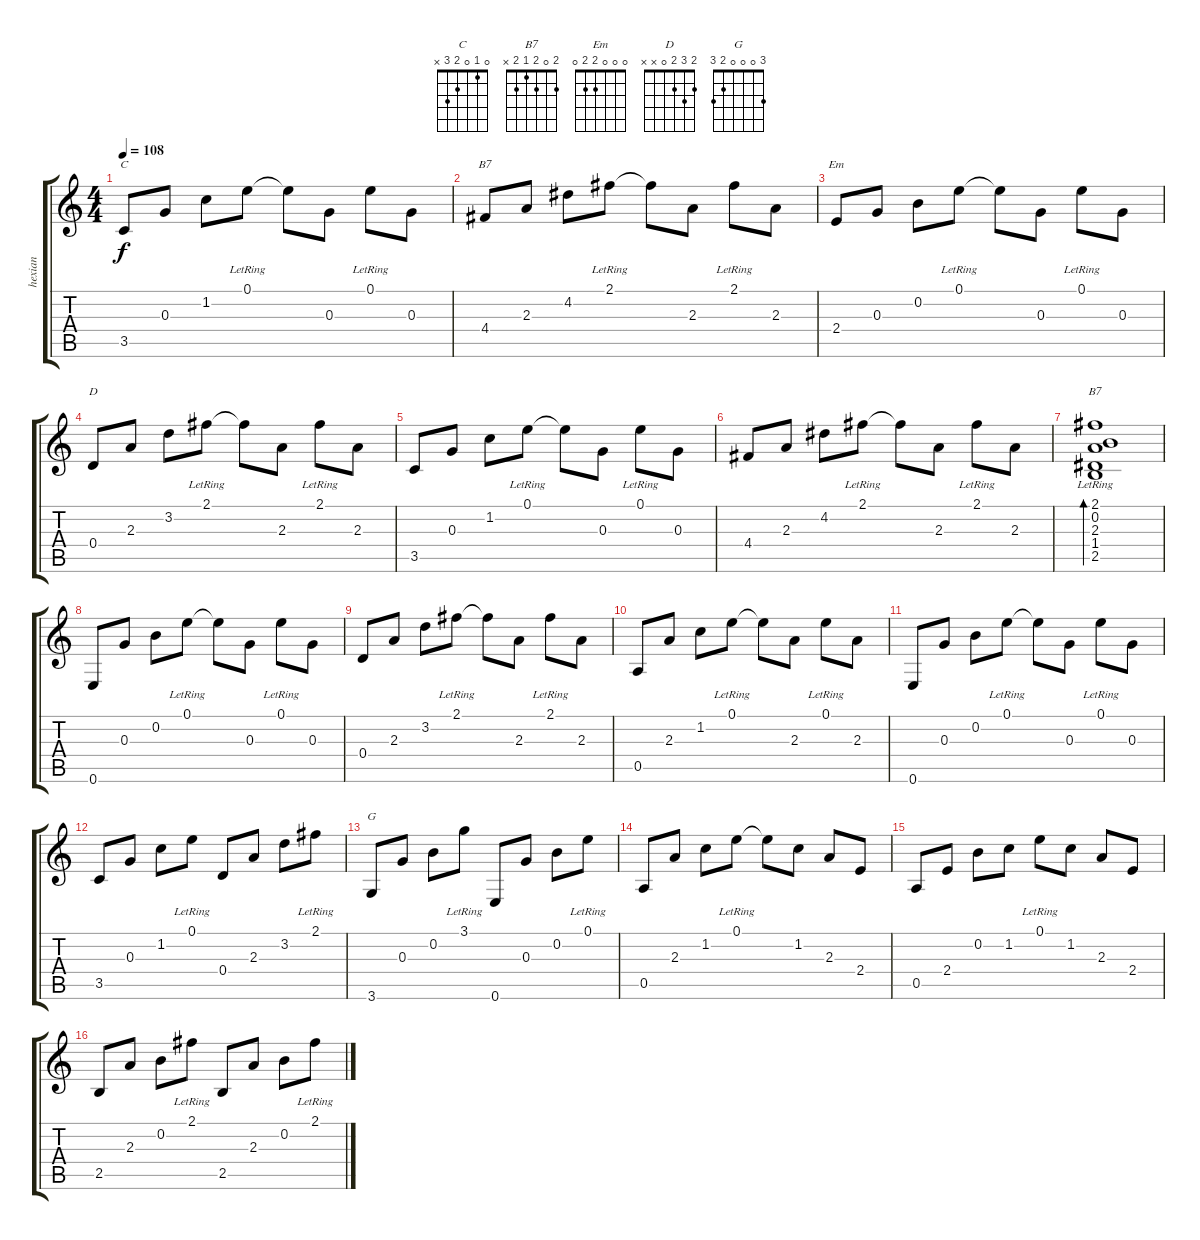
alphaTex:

\track ("hexian" "hexian") {instrument acousticguitarsteel}
\staff {score tabs}
\tuning (E4 B3 G3 D3 A2 E2) {hide}
\chord ("C" 0 1 0 2 3 x)
\chord ("B7" 2 4 2 4 2 x)
\chord ("Em" 0 0 0 2 2 0)
\chord ("D" 2 3 2 0 x x)
\chord ("B7" 2 0 2 1 2 x)
\chord ("G" 3 0 0 0 2 3)
\ts (4 4)
\tempo 108
\clef g2
\ks c
3.5.8{ch "C" dy f} 0.3.8 1.2.8 0.1{lr}.8 0.1{t}.8 0.3.8 0.1{lr}.8 0.3.8 |
4.4.8{ch "B7"} 2.3.8 4.2.8 2.1{lr}.8 2.1{t}.8 2.3.8 2.1{lr}.8 2.3.8 |
2.4.8{ch "Em"} 0.3.8 0.2.8 0.1{lr}.8 0.1{t}.8 0.3.8 0.1{lr}.8 0.3.8 |
0.4.8{ch "D"} 2.3.8 3.2.8 2.1{lr}.8 2.1{t}.8 2.3.8 2.1{lr}.8 2.3.8 |
3.5.8 0.3.8 1.2.8 0.1{lr}.8 0.1{t}.8 0.3.8 0.1{lr}.8 0.3.8 |
4.4.8 2.3.8 4.2.8 2.1{lr}.8 2.1{t}.8 2.3.8 2.1{lr}.8 2.3.8 |
(2.1{lr} 0.2 2.3 1.4 2.5).1{bd 60 ch "B7"} |
0.6.8 0.3.8 0.2.8 0.1{lr}.8 0.1{t}.8 0.3.8 0.1{lr}.8 0.3.8 |
0.4.8 2.3.8 3.2.8 2.1{lr}.8 2.1{t}.8 2.3.8 2.1{lr}.8 2.3.8 |
0.5.8 2.3.8 1.2.8 0.1{lr}.8 0.1{t}.8 2.3.8 0.1{lr}.8 2.3.8 |
0.6.8 0.3.8 0.2.8 0.1{lr}.8 0.1{t}.8 0.3.8 0.1{lr}.8 0.3.8 |
3.5.8 0.3.8 1.2.8 0.1{lr}.8 0.4.8 2.3.8 3.2.8 2.1{lr}.8 |
3.6.8{ch "G"} 0.3.8 0.2.8 3.1{lr}.8 0.6.8 0.3.8 0.2.8 0.1{lr}.8 |
0.5.8 2.3.8 1.2.8 0.1{lr}.8 0.1{t}.8 1.2.8 2.3.8 2.4.8 |
0.5.8 2.4.8 0.2.8 1.2.8 0.1{lr}.8 1.2.8 2.3.8 2.4.8 |
2.5.8 2.3.8 0.2.8 2.1{lr}.8 2.5.8 2.3.8 0.2.8 2.1{lr}.8
